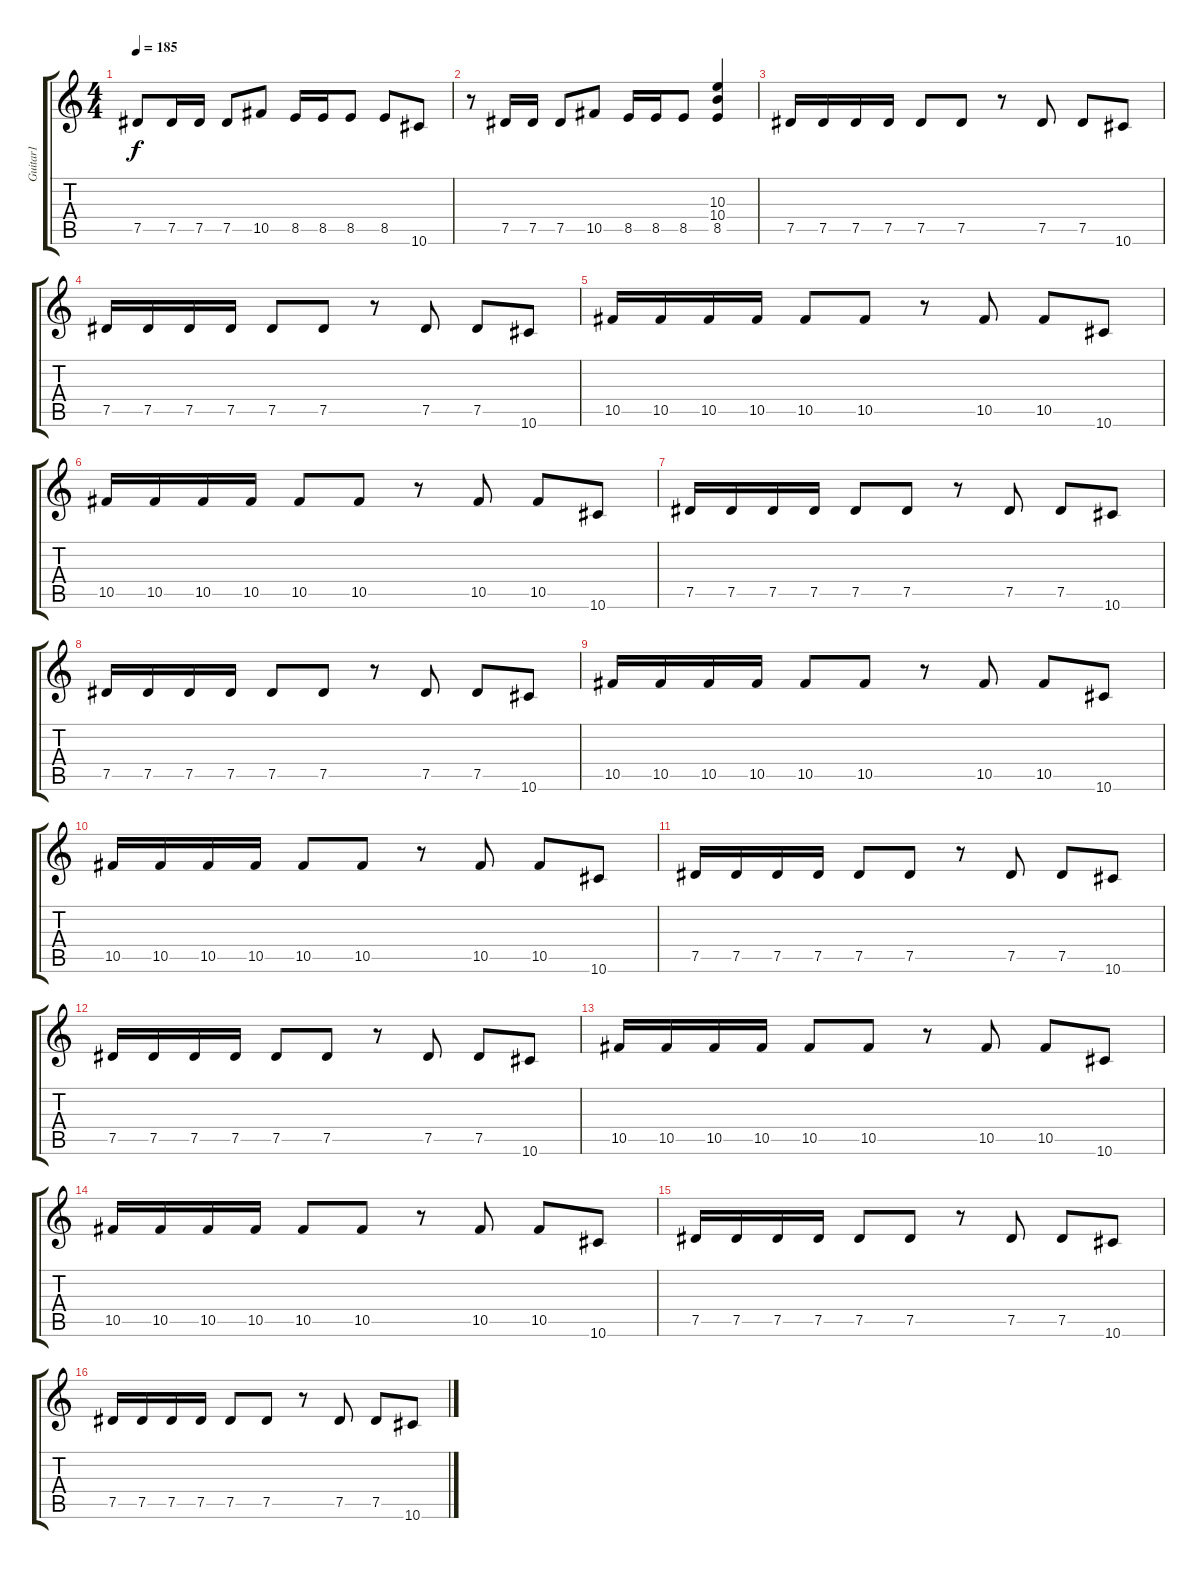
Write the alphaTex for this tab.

\track ("Guitar1" "Guitar1") {instrument distortionguitar}
\staff {score tabs}
\tuning (Eb4 Bb3 Gb3 Db3 Ab2 Eb2) {hide}
\ts (4 4)
\tempo 185
\clef g2
\ks c
7.5.8{dy f} 7.5.16 7.5.16 7.5.8 10.5.8 8.5.16 8.5.16 8.5.8 8.5.8 10.6.8 |
r.8 7.5.16 7.5.16 7.5.8 10.5.8 8.5.16 8.5.16 8.5.8 (10.3 10.4 8.5).4 |
7.5.16 7.5.16 7.5.16 7.5.16 7.5.8 7.5.8 r.8 7.5.8 7.5.8 10.6.8 |
7.5.16 7.5.16 7.5.16 7.5.16 7.5.8 7.5.8 r.8 7.5.8 7.5.8 10.6.8 |
10.5.16 10.5.16 10.5.16 10.5.16 10.5.8 10.5.8 r.8 10.5.8 10.5.8 10.6.8 |
10.5.16 10.5.16 10.5.16 10.5.16 10.5.8 10.5.8 r.8 10.5.8 10.5.8 10.6.8 |
7.5.16 7.5.16 7.5.16 7.5.16 7.5.8 7.5.8 r.8 7.5.8 7.5.8 10.6.8 |
7.5.16 7.5.16 7.5.16 7.5.16 7.5.8 7.5.8 r.8 7.5.8 7.5.8 10.6.8 |
10.5.16 10.5.16 10.5.16 10.5.16 10.5.8 10.5.8 r.8 10.5.8 10.5.8 10.6.8 |
10.5.16 10.5.16 10.5.16 10.5.16 10.5.8 10.5.8 r.8 10.5.8 10.5.8 10.6.8 |
7.5.16 7.5.16 7.5.16 7.5.16 7.5.8 7.5.8 r.8 7.5.8 7.5.8 10.6.8 |
7.5.16 7.5.16 7.5.16 7.5.16 7.5.8 7.5.8 r.8 7.5.8 7.5.8 10.6.8 |
10.5.16 10.5.16 10.5.16 10.5.16 10.5.8 10.5.8 r.8 10.5.8 10.5.8 10.6.8 |
10.5.16 10.5.16 10.5.16 10.5.16 10.5.8 10.5.8 r.8 10.5.8 10.5.8 10.6.8 |
7.5.16 7.5.16 7.5.16 7.5.16 7.5.8 7.5.8 r.8 7.5.8 7.5.8 10.6.8 |
7.5.16 7.5.16 7.5.16 7.5.16 7.5.8 7.5.8 r.8 7.5.8 7.5.8 10.6.8
